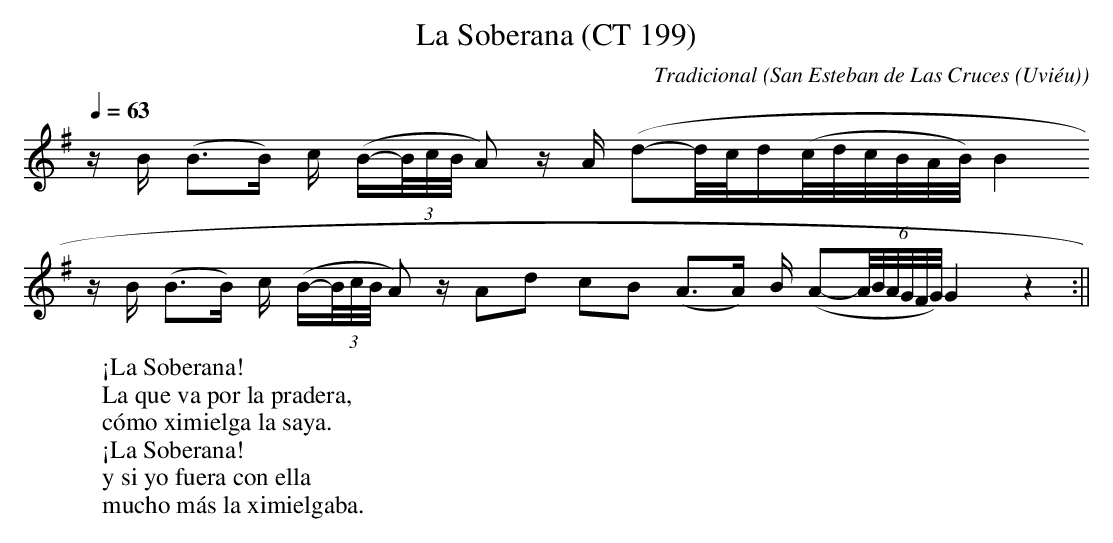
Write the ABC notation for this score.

X:1
T:La Soberana (CT 199)
C:Tradicional
O:San Esteban de Las Cruces (Uviéu)
M:Llibre
L:1/8
Q:1/4=63
W:¡La Soberana!
W:La que va por la pradera,
W:cómo ximielga la saya.
W:¡La Soberana!
W:y si yo fuera con ella
W:mucho más la ximielgaba.
K:G
z/ B/ (B>B) c/ (B/-(3B/4c/4B/4 A) z/ A/ (d-d/4c/4d/(c/4d/4c/4B/4A/4B/4) B2
z/ B/ (B>B) c/ (B/-(3B/4c/4B/4 A) z/ Ad cB (A>A) B/ (A-(6A/4B/4A/4G/4F/4G/4) G2 z2 :||
